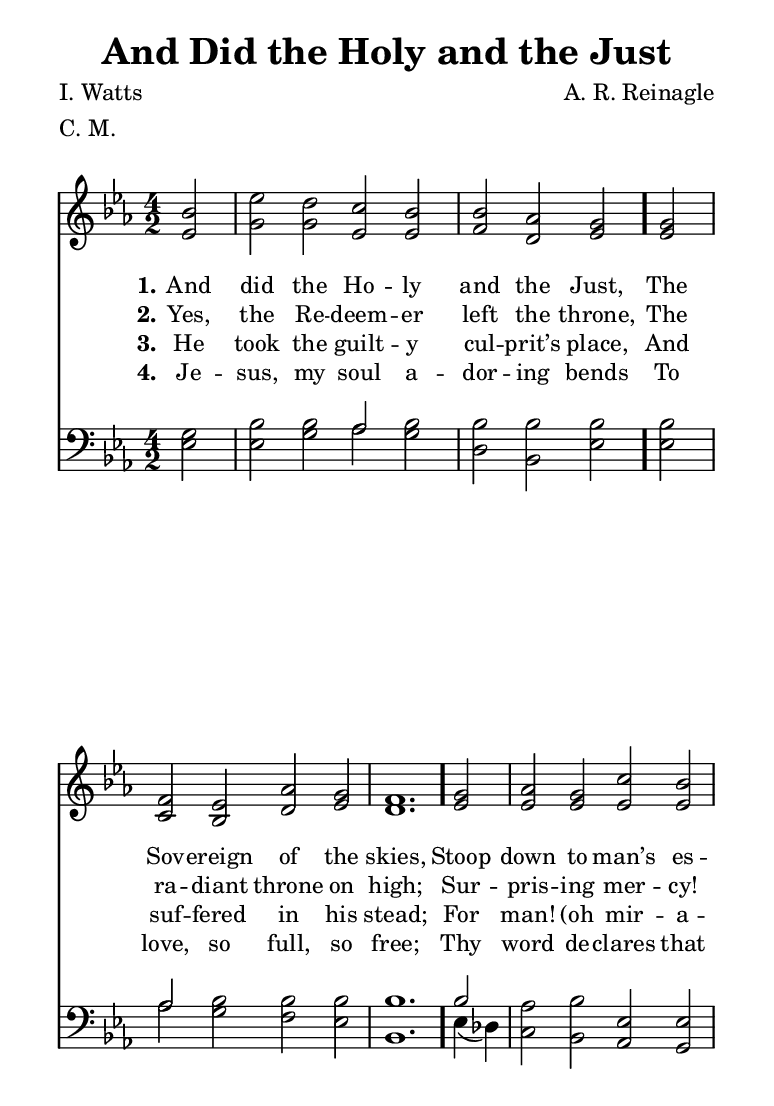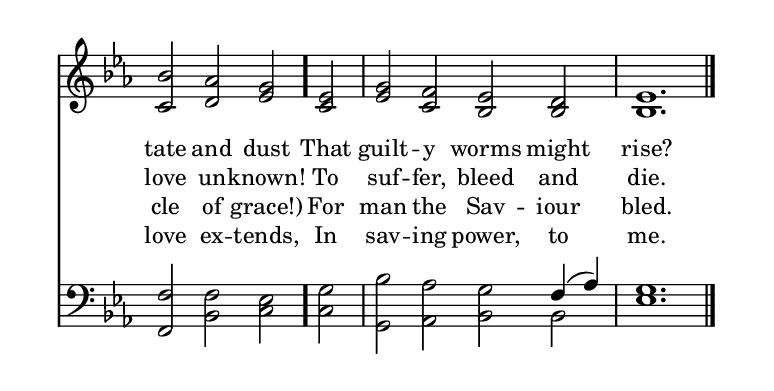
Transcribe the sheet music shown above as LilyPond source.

\include "common/global.ily"
\paper {
  \include "common/paper.ily"
  %ragged-bottom = ##t
  ragged-last-bottom = ##t
  %systems-per-page = ##f
  %page-count = ##f
  system-count = #(cond (is-eogsized 2) (#t #f))
}

\header{
  hymnnumber = "147"
  title = "And Did the Holy and the Just"
  tunename = "St. Peter"
  meter = "C. M."
  poet = "I. Watts"
  composer = "A. R. Reinagle"
  %copyright = ""
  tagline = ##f
}

% for fermata in MIDI
ta = { \tempo 2=80 }
tb = { \tempo 2=40 }

global = {
  \include "common/overrides.ily"
  \override Staff.TimeSignature.style = #'numbered
  \time 4/2
  \override Score.MetronomeMark.transparent = ##t % hide all fermata changes too
  \ta
  \key ees \major
  \partial 2
  \autoBeamOff
}

notesSoprano = {
\global
\relative c'' {

  bes2 | ees d c bes | bes aes g
  g | f ees aes g | f1.
  g2 | aes g c bes | bes aes g
  ees | g f ees d | ees1.
  \bar "|."

}
}

notesAlto = {
\global
\relative e' {

  ees2 | g g ees ees | f d ees
  ees | c bes d ees | d1.
  ees2 | ees ees ees ees | c d ees
  c | ees c bes bes | bes1.

}
}

notesTenor = {
\global
\relative a {

  g2 | bes bes aes bes | bes bes bes
  bes | aes bes bes bes | bes1.
  bes2 | aes bes ees, ees | f f ees
  g | bes aes g f4( aes) | g1.

}
}

notesBass = {
\global
\relative f {

  ees2 | ees g aes g | d bes ees
  ees | aes g f ees | bes1.
  ees4( des) | c2 bes aes g | f bes c
  c | g aes bes bes | ees1.

}
}

wordsA = \lyricmode {
\set stanza = "1."

And did the Ho -- ly and the Just, \bar "."
The Sov -- ereign of the skies, \bar "."
Stoop down to man’s es -- tate and dust \bar "."
That guilt -- y worms might rise? \bar "."

}

wordsB = \lyricmode {
\set stanza = "2."

Yes, the Re -- deem -- er left the throne,
The ra -- diant throne on high;
Sur -- pris -- ing mer -- cy! love un -- known!
To suf -- fer, bleed and die.

}

wordsC = \lyricmode {
\set stanza = "3."

He took the guilt -- y cul -- prit’s place,
And suf -- fered in his stead;
For man! (oh mir -- a -- cle of grace!)
For man the Sav -- iour bled.

}

wordsD = \lyricmode {
\set stanza = "4."

Je -- sus, my soul a -- dor -- ing bends
To love, so full, so free;
Thy word de -- clares that love ex -- tends,
In sav -- ing power, to me.

}

\score {
  \context ChoirStaff <<
    \context Staff = upper <<
      \set Staff.autoBeaming = ##f
      \set ChoirStaff.systemStartDelimiter = #'SystemStartBar
      \set ChoirStaff.printPartCombineTexts = ##f
      \partcombine #'(2 . 9) \notesSoprano \notesAlto
      \context NullVoice = sopranos { \voiceOne << \notesSoprano >> }
      \context NullVoice = altos { \voiceTwo << \notesAlto >> }
      \context Lyrics = one   \lyricsto sopranos \wordsA
      \context Lyrics = two   \lyricsto sopranos \wordsB
      \context Lyrics = three \lyricsto sopranos \wordsC
      \context Lyrics = four  \lyricsto sopranos \wordsD
    >>
    \context Staff = men <<
      \set Staff.autoBeaming = ##f
      \clef bass
      \set ChoirStaff.printPartCombineTexts = ##f
      \partcombine #'(2 . 9) \notesTenor \notesBass
      \context NullVoice = tenors { \voiceOne << \notesTenor >> }
      \context NullVoice = basses { \voiceTwo << \notesBass >> }
    >>
  >>
  \layout {
    \include "common/layout.ily"
  }
  \midi{
    \include "common/midi.ily"
  }
}

\version "2.19.49"  % necessary for upgrading to future LilyPond versions.

% vi:set et ts=2 sw=2 ai nocindent syntax=lilypond:
